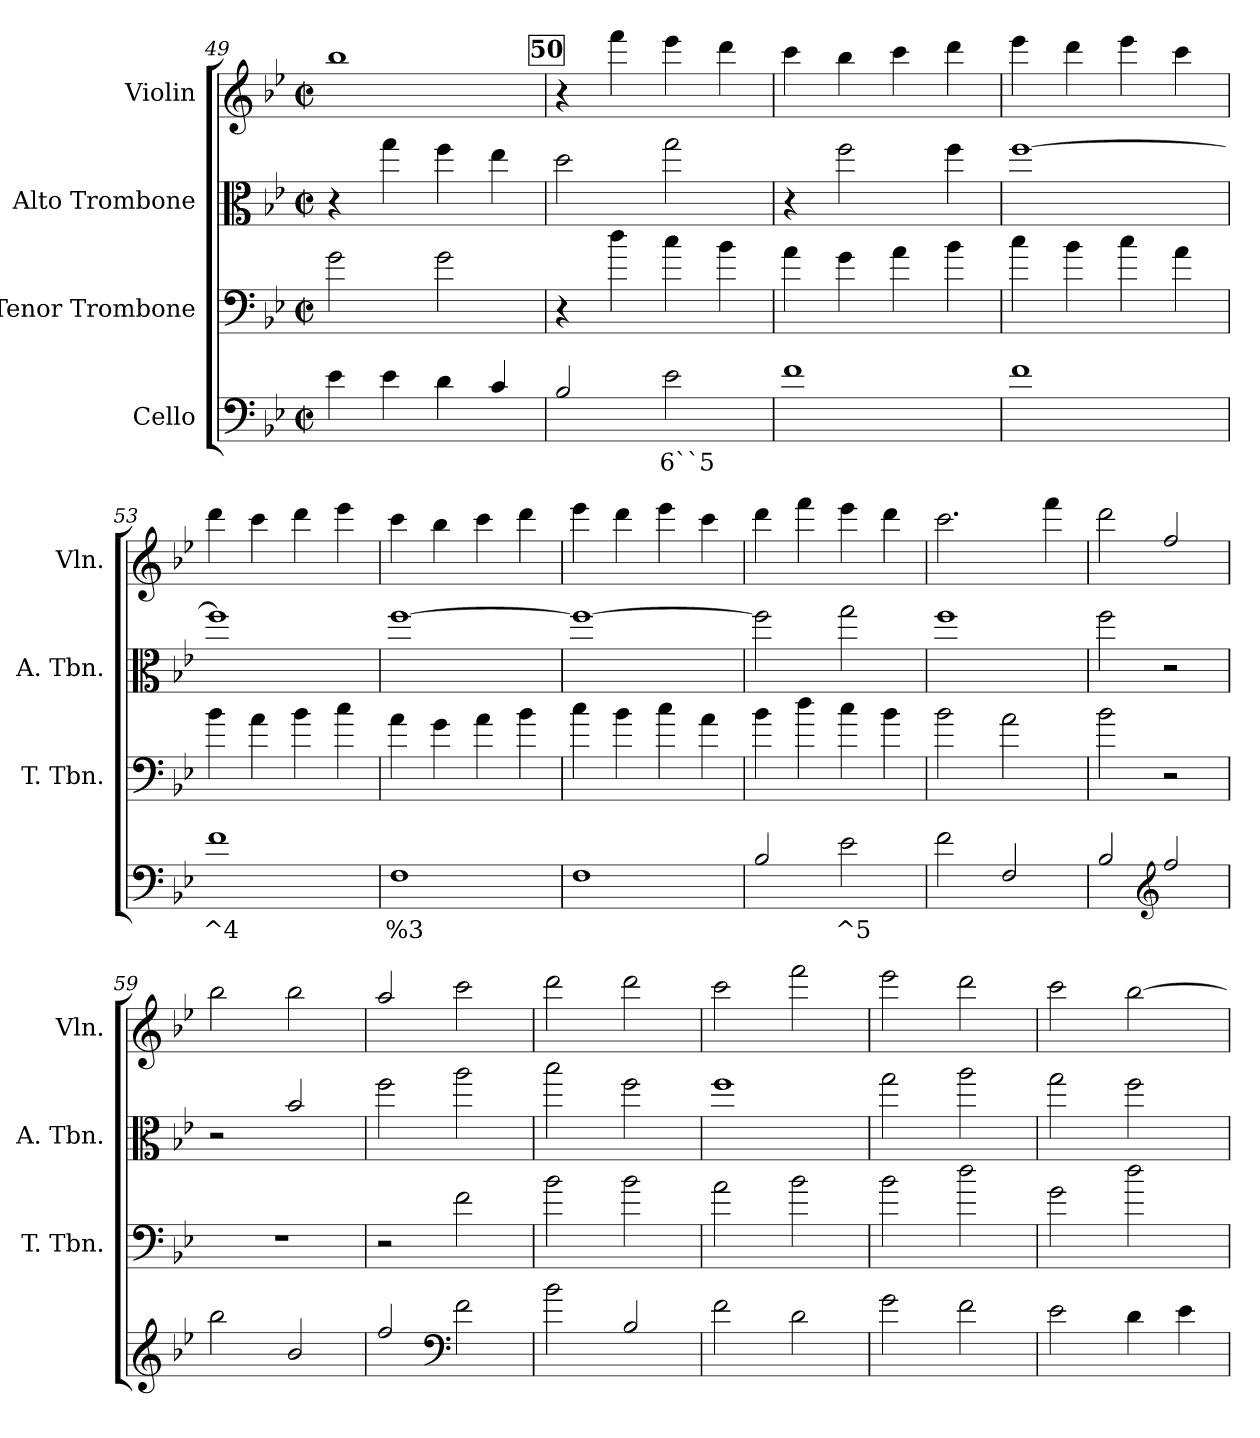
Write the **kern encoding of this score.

**kern	**text	**kern	**kern	**kern
*part4	*part4	*part3	*part2	*part1
*staff4	*staff4	*staff3	*staff2	*staff1
*I"Cello	*	*I"Tenor Trombone	*I"Alto Trombone	*I"Violin
*	*	*I'T. Tbn.	*I'A. Tbn.	*I'Vln.
*clefF4	*	*clefF4	*clefC3	*clefG2
*ITrd7c12	*	*ITrd7c12	*ITrd7c12	*ITrd7c12
*k[b-e-]	*	*k[b-e-]	*k[b-e-]	*k[b-e-]
*B-:	*	*B-:	*B-:	*B-:
*M2/2	*	*M2/2	*M2/2	*M2/2
*met(c|)	*	*met(c|)	*met(c|)	*met(c|)
=49	=49	=49	=49	=49
4E-\	.	2G\	4r	1b-
4E-\	.	.	4g\	.
4D\	.	2G\	4f\	.
4C/	.	.	4e-\	.
!!LO:REH:place=s1:a:B:fs=8.3:t=50
=50	=50	=50	=50	=50
2BB-/	.	4r	2d\	4r
.	.	4d\	.	4ff\
!	!LO:LY:b	!	!	!
2E-\	6``5	4c\	2g\	4ee-\
.	.	4B-\	.	4dd\
=51	=51	=51	=51	=51
1F	.	4A\	4r	4cc\
.	.	4G\	2f\	4b-\
.	.	4A\	.	4cc\
.	.	4B-\	4f\	4dd\
=52	=52	=52	=52	=52
1F	.	4c\	[1f	4ee-\
.	.	4B-\	.	4dd\
.	.	4c\	.	4ee-\
.	.	4A\	.	4cc\
!!LO:PB:g=z
=53	=53	=53	=53	=53
!	!LO:LY:b	!	!	!
1F	^4	4B-\	1f]	4dd\
.	.	4A\	.	4cc\
.	.	4B-\	.	4dd\
.	.	4c\	.	4ee-\
=54	=54	=54	=54	=54
!	!LO:LY:b	!	!	!
1FF	%3	4A\	[1f	4cc\
.	.	4G\	.	4b-\
.	.	4A\	.	4cc\
.	.	4B-\	.	4dd\
=55	=55	=55	=55	=55
1FF	.	4c\	1f_	4ee-\
.	.	4B-\	.	4dd\
.	.	4c\	.	4ee-\
.	.	4A\	.	4cc\
=56	=56	=56	=56	=56
2BB-/	.	4B-\	2f\]	4dd\
.	.	4d\	.	4ff\
!	!LO:LY:b	!	!	!
2E-\	^5	4c\	2g\	4ee-\
.	.	4B-\	.	4dd\
=57	=57	=57	=57	=57
2F\	.	2B-\	1f	2.cc\
2FF/	.	2A\	.	.
.	.	.	.	4ff\
=58	=58	=58	=58	=58
2BB-/	.	2B-\	2f\	2dd\
*clefG2	*	*	*	*
2f/	.	2r	2r	2f/
=59	=59	=59	=59	=59
2b-\	.	1r	2r	2b-\
2B-/	.	.	2B-/	2b-\
=60	=60	=60	=60	=60
2f/	.	2r	2f\	2a/
*clefF4	*	*	*	*
2F\	.	2F\	2a\	2cc\
=61	=61	=61	=61	=61
2B-\	.	2B-\	2b-\	2dd\
2BB-/	.	2B-\	2f\	2dd\
!!LO:LB:g=z
=62	=62	=62	=62	=62
2F\	.	2A\	1f	2cc\
2D\	.	2B-\	.	2ff\
=63	=63	=63	=63	=63
2G\	.	2B-\	2g\	2ee-\
2F\	.	2d\	2a\	2dd\
=64	=64	=64	=64	=64
2E-\	.	2G\	2g\	2cc\
4D\	.	2d\	2f\	[2b-\
4E-\	.	.	.	.
=	=	=	=	=
*-	*-	*-	*-	*-
